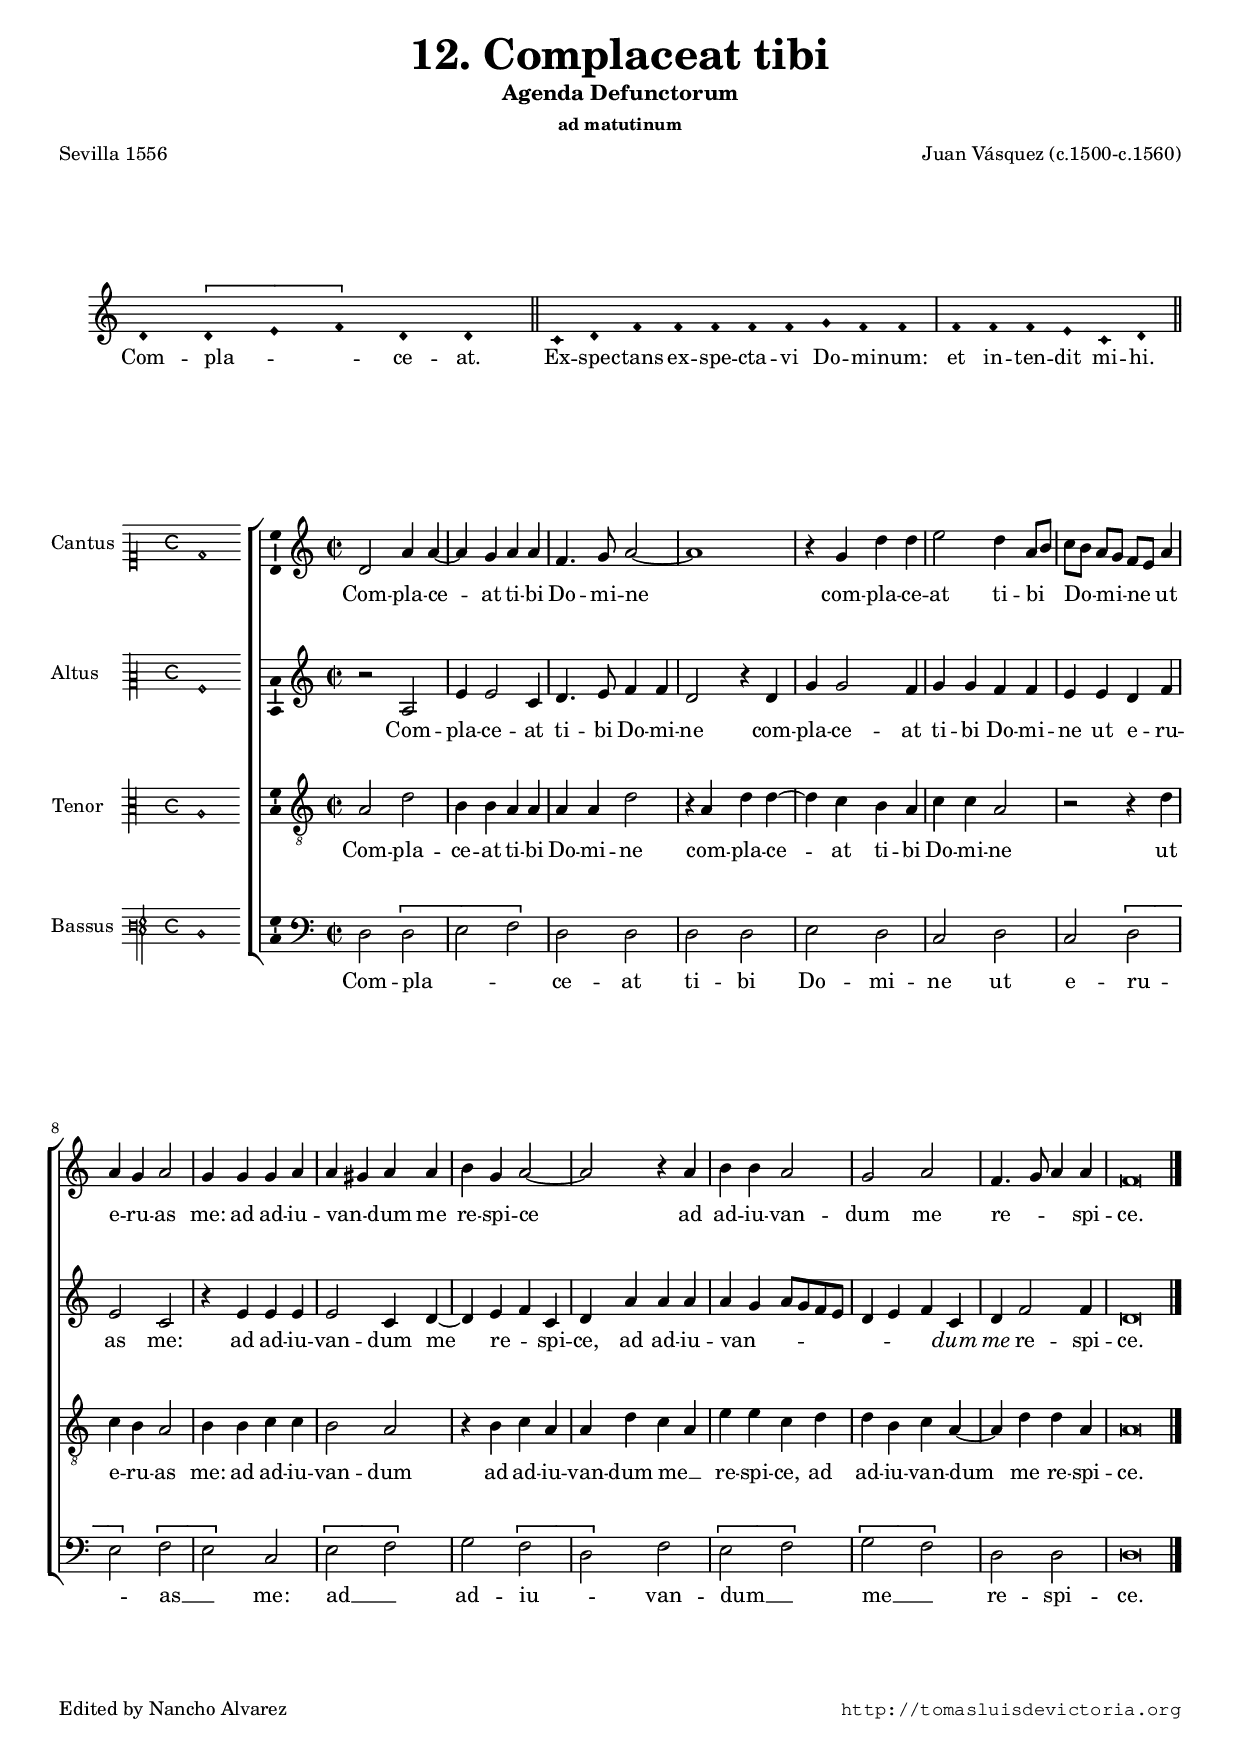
\version "2.18.0"

#(set-default-paper-size "a4")
#(set-global-staff-size 16.6)
#(ly:set-option 'point-and-click #f)
%mobile -s15.5 -i3.2

italicas=\override LyricText.font-shape = #'italic
rectas=\override LyricText.font-shape = #'upright
ss=\once \set suggestAccidentals = ##t
incipitwidth = 20
mtempo={\tempo 4 = 100}
mtempob={\tempo 4 = 50}

htitle="AD: 12. Complaceat tibi"
hcomposer="Vásquez"

\header {
	title=\markup{\fontsize #3 "12. Complaceat tibi"}
	subtitle="Agenda Defunctorum"
	subsubtitle=\markup{\column{"ad matutinum"}}
	composer="Juan Vásquez (c.1500-c.1560)"
        pdfauthor=\composer
	%opus="(-)"
	poet=\markup{"Sevilla 1556"}
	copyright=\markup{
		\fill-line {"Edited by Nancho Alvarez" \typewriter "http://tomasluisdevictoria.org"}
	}
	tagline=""
}


\markup{\null \vspace #.4 }

\score {\transpose c c {
<<
         \new Voice = "canto" \relative c'{
         	 %\set Staff.instrumentName=""
                 \override Staff.TimeSignature.stencil = ##f
                 \override Stem.transparent = ##t
                 \set Score.timing = ##f
                 \override NoteHead.style = #'neomensural         
                 \clef "treble" 
                 \key c \major
                 d4 \[d e f\] d d \bar "||"
                 c8 d  f f f f f g f f \bar "|"
                 f f f e c d \bar "||"
         }
         \new Lyrics \lyricsto "canto" {
                Com -- pla -- _ _ ce -- at.
                Ex -- spe -- ctans ex -- spe -- cta -- vi Do -- mi -- num:
                et in -- ten -- dit mi -- hi.
         }
>>
        }%transpose

\layout {
        \override LigatureBracket.padding = #1
        %line-width=16\cm 
        indent=0.5\cm
        ragged-right = ##f
		%tablet line-width=16\cm
		%tablet indent=0\cm
}
}

%tablet \pageBreak

global={\key c \major \time 2/2 \skip 1*16 
	\bar "|."
}


cantus=\relative c'{
	d2 a'4 a ~
	a g a a % SR \ss gis
	f4. g8 a2 ~
	a1
	r4 g d' d
	e2 d4 a8 b
	c[ b] a[ g] f[ e] a4
	a g a2 % SR \ss gis
	g4 g g a
	a gis a a
	b g a2 ~
	a r4 a
	b b a2
	g a
	f4. g8 a4 a
	f\breve*1/2
}

altus=\relative c'{
	r2 a
	e'4 e2 c4
	d4. e8 f4 f
	d2 r4 d
	g4 g2 f4 % SR \ss fis
	g g f f
	e e d f
	e2 c
	r4 e e e
	e2 c4 d ~
	d e f c
	d a' a a
	a g a8 g f e % SR \ss gis
	d4 e f c
	d f2 f4
	d\breve*1/2
}

tenor=\relative c'{
	a2 d
	b4 b a a
	a a d2
	r4 a d d ~
	d c b a
	c c a2
	r2 r4 d
	c4 b a2
	b4 b c c
	b2 a
	r4 b c a
	a4 d c a
	e' e c d
	d b c a ~
	a d d a
	a\breve*1/2
}

bassus=\relative c{
	d2 \[d
	e f\]
	d d
	d d
	e d
	c d
	c \[d
	e\] \[f
	e\] c
	\[e f\]
	g \[f
	d\] f
	\[e f\]
	\[g f\]
	d d
	d\breve*1/2
}

textocantus=\lyricmode{
Com -- pla -- ce -- at ti -- bi Do -- mi -- ne
com -- pla -- ce -- at ti -- bi _ 
Do -- _ mi -- _ ne _ ut e -- ru -- as me:
ad ad -- iu -- van -- _ dum me re -- spi -- ce
ad ad -- iu -- van -- dum me re -- _ _ spi -- ce.
}

textoaltus=\lyricmode{
Com -- pla -- ce -- at ti -- bi Do -- mi -- ne
com -- pla -- ce -- at ti -- bi Do -- mi -- ne
ut e -- ru -- as me:
ad ad -- iu -- van -- dum me re -- _ spi -- ce,
ad ad -- iu -- van -- _ _ _ _ _ _ _ _ \italicas dum me \rectas % van -- dum me __
re -- spi -- ce.
}

textotenor=\lyricmode{
Com -- pla -- ce -- at ti -- bi Do -- mi -- ne
com -- pla -- ce -- at ti -- bi Do -- mi -- ne
ut e -- ru -- as me:
ad ad -- iu -- van -- dum
ad ad -- iu -- van -- dum me __ _  re -- spi -- ce,
ad ad -- iu -- van -- dum me re -- spi -- ce.
}

textobassus=\lyricmode{
Com -- pla -- _ _ ce -- at ti -- bi Do -- mi -- ne
ut e -- ru -- _ as __ _ me:
ad __ _ ad -- iu -- _ van -- dum __ _ me __ _ 
re -- spi -- ce.
}


incipitcantus=\markup{
	\score{
		{ 
		\set Staff.instrumentName="Cantus "
		\override NoteHead.style = #'neomensural
		\override Staff.TimeSignature.style = #'neomensural
		\cadenzaOn 
		\clef "petrucci-c1"
		\key c \major
		\time 4/4
                d'1
		} 

	\layout { line-width=\incipitwidth indent = 0 }
	}
}

incipitaltus=\markup{
	\score{
		{ 
		\set Staff.instrumentName="Altus    "
		\override NoteHead.style = #'neomensural 
		\override Staff.TimeSignature.style = #'neomensural
		\cadenzaOn 
		\clef "petrucci-c2"
		\key c \major
		\time 4/4
                a1
		} 
	\layout { line-width=\incipitwidth indent = 0 }
	}
}


incipittenor=\markup{
	\score{
		{ 
		\set Staff.instrumentName="Tenor   "
		\override NoteHead.style = #'neomensural 
		\override Staff.TimeSignature.style = #'neomensural
		\cadenzaOn 
		\clef "petrucci-c3"
		\key c \major
		\time 4/4
                a1
		} 
	\layout { line-width=\incipitwidth indent=0 }
	}
}

incipitbassus=\markup{
	\score{
		{ 
		\set Staff.instrumentName="Bassus "
		\override NoteHead.style = #'neomensural
		\override Staff.TimeSignature.style = #'neomensural
		\cadenzaOn 
		\clef "petrucci-f3"
		\key c \major
		\time 4/4
                d1 % SR d\breve
		} 
	\layout { line-width=\incipitwidth indent = 0 }
	}
}

%\layout {
%       \context {\Voice
%               \remove Ligature_bracket_engraver
%               \consists Mensural_ligature_engraver
%       }
%       line-width=\incipitwidth
%       indent = 0
%}

\score {\transpose c' c'{
\new ChoirStaff<<

	\new Staff <<\global
	\new Voice="v1" {
		\set Staff.instrumentName=\incipitcantus
		\clef "treble"
		\cantus }
	\new Lyrics \lyricsto "v1" {\textocantus }
	>>

	\new Staff <<\global
	\new Voice="v2" {
		\set Staff.instrumentName=\incipitaltus
		\clef "treble"
		\altus }
	\new Lyrics \lyricsto "v2" {\textoaltus }
	>>
	
	\new Staff <<\global
	\new Voice="v3" {
		\set Staff.instrumentName=\incipittenor
		\clef "G_8"
		\tenor }
	\new Lyrics \lyricsto "v3" {\textotenor }
	>>

	\new Staff <<\global
	\new Voice="v4" {
		\set Staff.instrumentName=\incipitbassus
		\clef "bass"
		\bassus }
	\new Lyrics \lyricsto "v4" {\textobassus }
	>>
	
>>

	} % transpose

\layout{ 
	\context {\Lyrics 
		\override VerticalAxisGroup.staff-affinity = #UP
		\override VerticalAxisGroup.nonstaff-relatedstaff-spacing =
			#'((basic-distance . 0) (minimum-distance . 0) (padding . 1))
		\override LyricText.font-size = #1.2
		\override LyricHyphen.minimum-distance = #0.5
	}
	\context {\Score 
		tempoHideNote = ##t
		\override BarNumber.padding = #2 
	}
	\context {\Voice 
		%melismaBusyProperties = #'()
		%autoBeaming = ##f
	}
	\context {\Staff 
                %\RemoveEmptyStaves
                %\override VerticalAxisGroup.remove-first = ##t
		\override VerticalAxisGroup.staff-staff-spacing =
			#'((basic-distance . 11) (minimum-distance . 0) (padding . 1))
		\consists Ambitus_engraver 
		\override LigatureBracket.padding = #1
	}
}

%\midi { \mtempo }

}


\paper{
	%first-page-number = #31
	evenHeaderMarkup=\markup  \fill-line { \fromproperty #'page:page-number-string \htitle \hcomposer }
	oddHeaderMarkup= \markup  \fill-line { \on-the-fly #not-first-page \hcomposer \on-the-fly #not-first-page \htitle \on-the-fly #not-first-page \fromproperty #'page:page-number-string }
	%system-count=20
	%page-count = 8
	ragged-last-bottom = ##f
	indent=3.4\cm
	system-system-spacing =
	#'((basic-distance . 20) (minimum-distance . 0) (padding . 5))
	top-system-spacing = % header
	#'((basic-distance . 10) (minimum-distance . 0) (padding . 0))
	last-bottom-spacing = % footer
	#'((basic-distance . 14) (minimum-distance . 0) (padding . 0))
	score-system-spacing =
        #'((basic-distance . 20) (minimum-distance . 0) (padding . 0))
        markup-system-spacing.padding = #1.5
}
